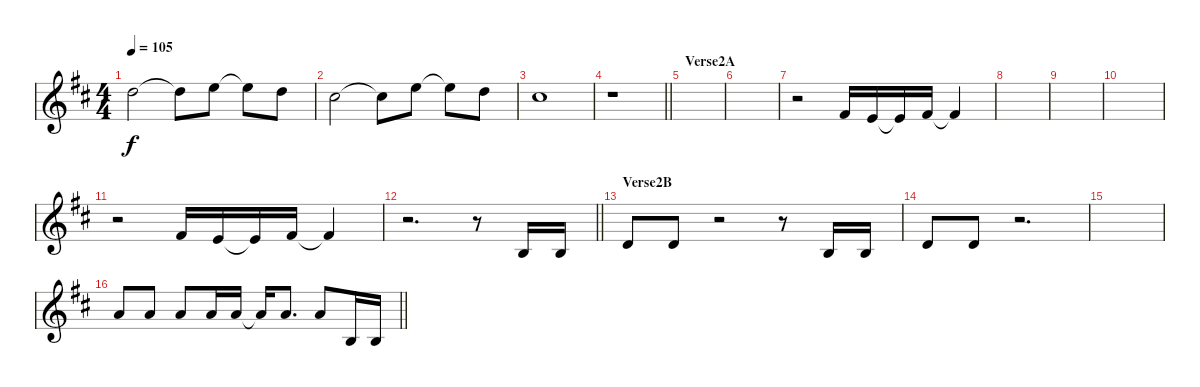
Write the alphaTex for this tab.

\track "" {instrument flute}
\staff {score}
\tuning (E4 B3 G3 D3 A2 E2) {hide}
\ts (4 4)
\tempo 105
\clef g2
\ks d
10.1.2{dy f} 10.1{t}.8 12.1.8 12.1{t}.8 10.1.8 |
9.1.2 9.1{t}.8 12.1.8 12.1{t}.8 10.1.8 |
9.1.1 |
\barLineRight lightlight
r.1 |
\section ("" "Verse2A")
|
|
r.2 2.1.16 0.1.16 0.1{t}.16 2.1.16 2.1{t}.4 |
|
|
|
r.2 2.1.16 0.1.16 0.1{t}.16 2.1.16 2.1{t}.4 |
\barLineRight lightlight
r.2{d} r.8 0.2.16 0.2.16 |
\section ("" "Verse2B")
3.2.8 3.2.8 r.2 r.8 0.2.16 0.2.16 |
3.2.8 3.2.8 r.2{d} |
|
\barLineRight lightlight
5.1.8 5.1.8 5.1.8 5.1.16 5.1.16 5.1{t}.16 5.1.8{d} 5.1.8 0.2.16 0.2.16
